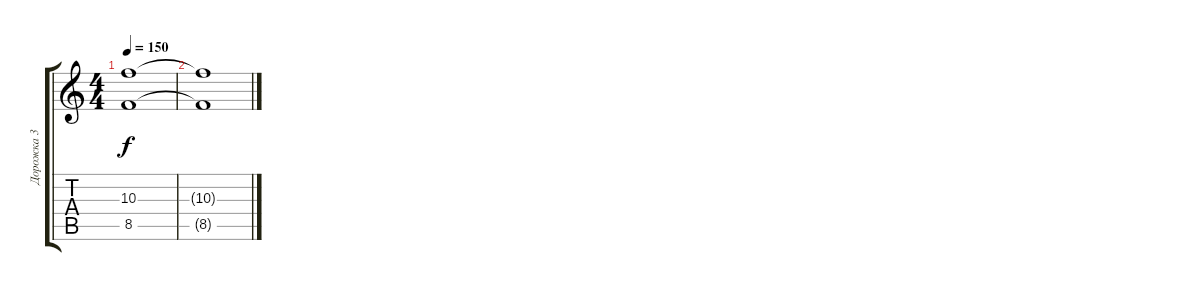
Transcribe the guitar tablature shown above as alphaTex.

\track ("Дорожка 3" "Дорожка 3") {instrument overdrivenguitar}
\staff {score tabs}
\tuning (E4 B3 G3 D3 A2 E2) {hide}
\ts (4 4)
\tempo 150
\clef g2
\ks c
(10.3{t} 8.5{t}).1{dy f} |
(10.3{t} 8.5{t}).1
